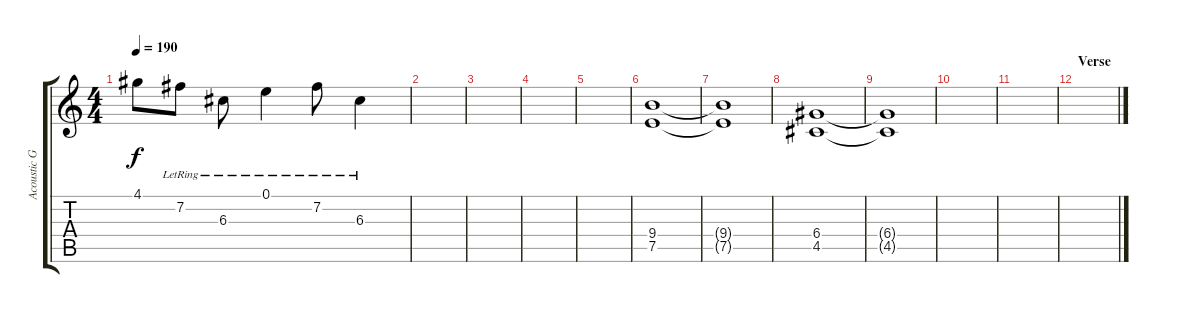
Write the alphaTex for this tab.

\track ("Acoustic Guitar" "Acoustic G") {instrument electricguitarjazz}
\staff {score tabs}
\tuning (E4 B3 G3 D3 A2 E2) {hide}
\ts (4 4)
\tempo 190
\clef g2
\ks c
4.1{t}.8{dy f} 7.2{lr}.8 6.3{lr}.8 0.1{lr}.4 7.2{lr}.8 6.3{lr}.4 |
|
|
|
|
(9.4 7.5).1 |
(9.4{t} 7.5{t}).1 |
(6.4 4.5).1 |
(6.4{t} 4.5{t}).1 |
|
|
\section ("" "Verse ")
